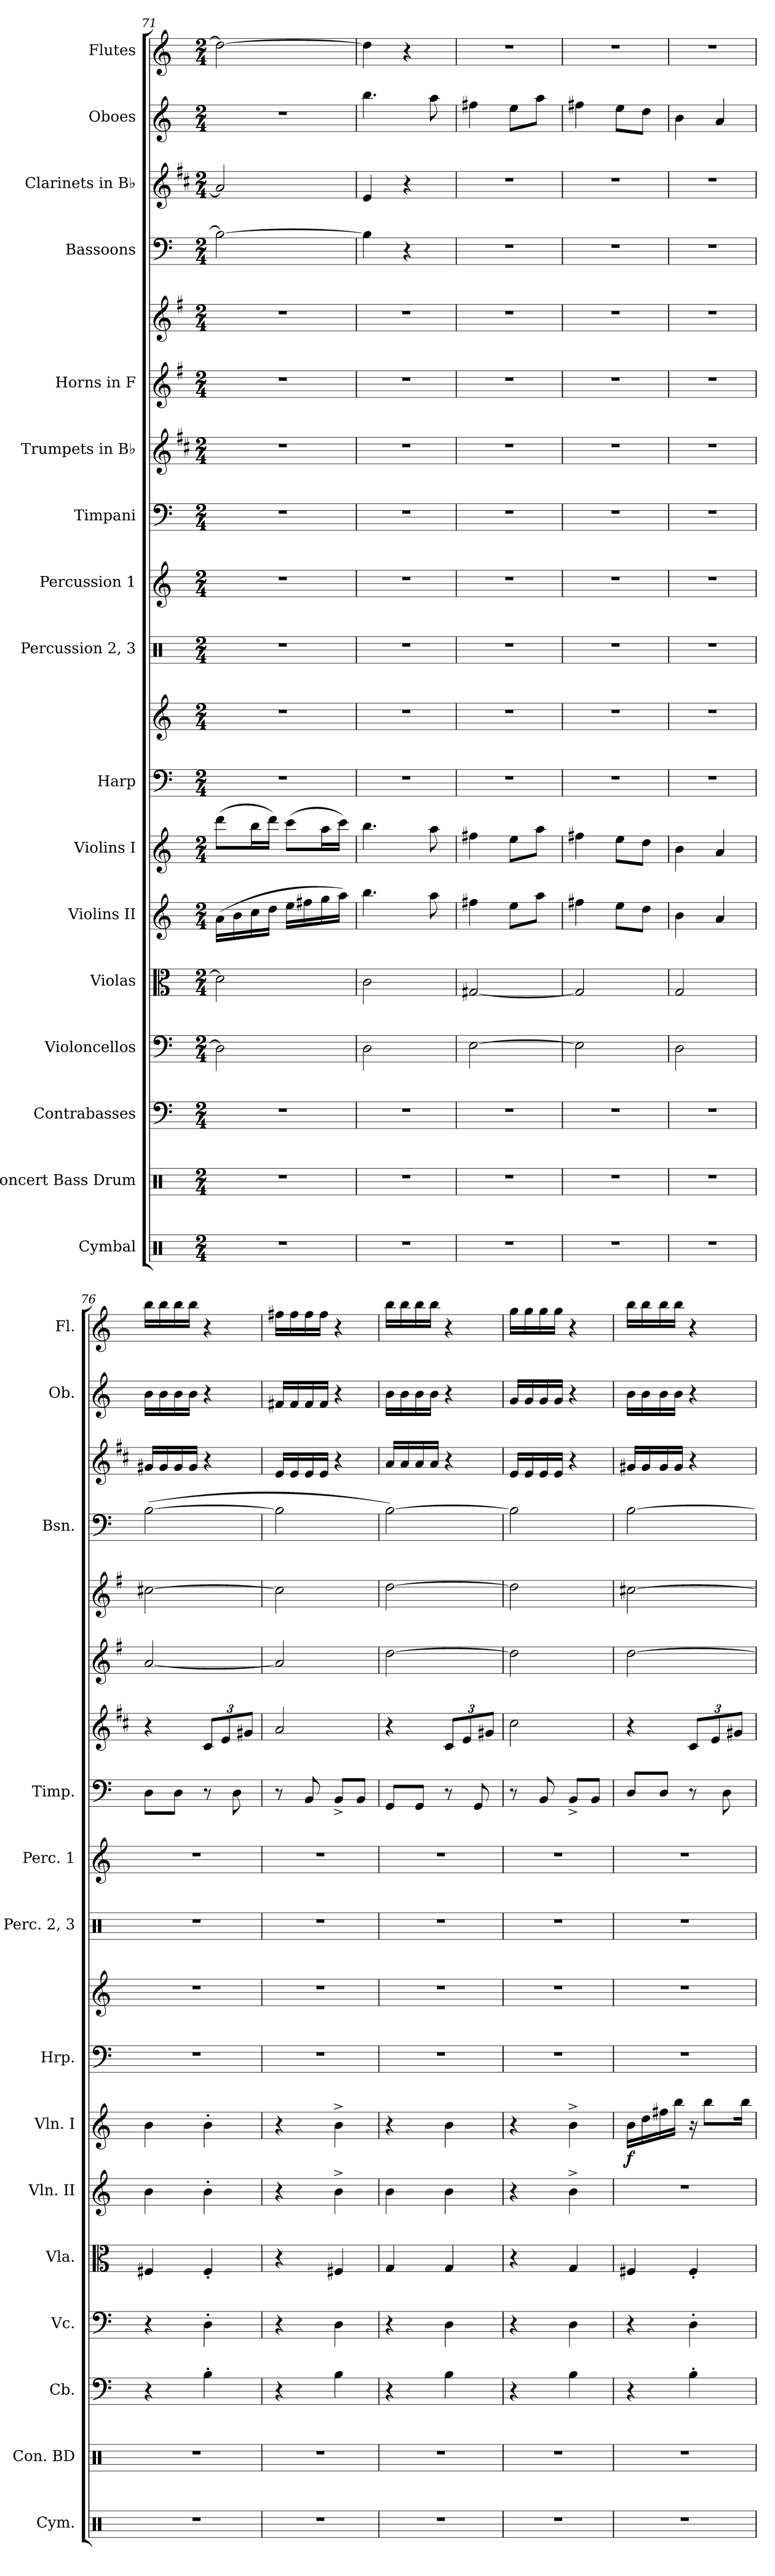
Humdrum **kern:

**kern	**kern	**kern	**kern	**kern	**kern	**kern	**dynam	**kern	**kern	**kern	**kern	**kern	**kern	**kern	**kern	**kern	**kern	**kern	**kern
*part17	*part16	*part15	*part14	*part13	*part12	*part11	*part11	*part10	*part10	*part9	*part8	*part7	*part6	*part5	*part5	*part4	*part3	*part2	*part1
*staff19	*staff18	*staff17	*staff16	*staff15	*staff14	*staff13	*staff13	*staff12	*staff11	*staff10	*staff9	*staff8	*staff7	*staff6	*staff5	*staff4	*staff3	*staff2	*staff1
*I"Cymbal	*I"Concert Bass Drum	*I"Contrabasses	*I"Violoncellos	*I"Violas	*I"Violins II	*I"Violins I	*	*I"Harp	*	*I"Percussion 2, 3	*I"Percussion 1	*I"Timpani	*I"Trumpets in B♭	*I"Horns in F	*	*I"Bassoons	*I"Clarinets in B♭	*I"Oboes	*I"Flutes
*I'Cym.	*I'Con. BD	*I'Cb.	*I'Vc.	*I'Vla.	*I'Vln. II	*I'Vln. I	*	*I'Hrp.	*	*I'Perc. 2, 3	*I'Perc. 1	*I'Timp.	*	*	*	*I'Bsn.	*	*I'Ob.	*I'Fl.
*clefX	*clefX	*clefF4	*clefF4	*clefC3	*clefG2	*clefG2	*	*clefF4	*clefG2	*clefX	*clefG2	*clefF4	*clefG2	*clefG2	*clefG2	*clefF4	*clefG2	*clefG2	*clefG2
*	*	*ITrd7c12	*	*	*	*	*	*	*	*	*	*	*ITrd1c2	*ITrd4c7	*ITrd4c7	*	*ITrd1c2	*	*
*k[]	*k[]	*k[]	*k[]	*k[]	*k[]	*k[]	*	*k[]	*k[]	*k[]	*k[]	*k[]	*k[]	*k[]	*k[]	*k[]	*k[]	*k[]	*k[]
*M2/4	*M2/4	*M2/4	*M2/4	*M2/4	*M2/4	*M2/4	*	*M2/4	*M2/4	*M2/4	*M2/4	*M2/4	*M2/4	*M2/4	*M2/4	*M2/4	*M2/4	*M2/4	*M2/4
=71	=71	=71	=71	=71	=71	=71	=71	=71	=71	=71	=71	=71	=71	=71	=71	=71	=71	=71	=71
2r	2r	2r	2D\]	2d\]	(>16a\LL	(>8ddd\L	.	2r	2r	2r	2r	2r	2r	2r	2r	2B\_	2g/]	2r	2dd\_
.	.	.	.	.	16b\	.	.	.	.	.	.	.	.	.	.	.	.	.	.
.	.	.	.	.	16cc\	16bb\L	.	.	.	.	.	.	.	.	.	.	.	.	.
.	.	.	.	.	16dd\JJ	16ddd\JJ)	.	.	.	.	.	.	.	.	.	.	.	.	.
.	.	.	.	.	16ee\LL	(>8ccc\L	.	.	.	.	.	.	.	.	.	.	.	.	.
.	.	.	.	.	16ff#X\	.	.	.	.	.	.	.	.	.	.	.	.	.	.
.	.	.	.	.	16gg\	16aa\L	.	.	.	.	.	.	.	.	.	.	.	.	.
.	.	.	.	.	16aa\JJ)	16ccc\JJ)	.	.	.	.	.	.	.	.	.	.	.	.	.
=72	=72	=72	=72	=72	=72	=72	=72	=72	=72	=72	=72	=72	=72	=72	=72	=72	=72	=72	=72
2r	2r	2r	2D\	2c\	4.bb\	4.bb\	.	2r	2r	2r	2r	2r	2r	2r	2r	4B\]	4d/	4.bb\	4dd\]
.	.	.	.	.	.	.	.	.	.	.	.	.	.	.	.	4r	4r	.	4r
.	.	.	.	.	8aa\	8aa\	.	.	.	.	.	.	.	.	.	.	.	8aa\	.
=73	=73	=73	=73	=73	=73	=73	=73	=73	=73	=73	=73	=73	=73	=73	=73	=73	=73	=73	=73
2r	2r	2r	[2E\	[2G#X/	4ff#X\	4ff#X\	.	2r	2r	2r	2r	2r	2r	2r	2r	2r	2r	4ff#X\	2r
.	.	.	.	.	8ee\L	8ee\L	.	.	.	.	.	.	.	.	.	.	.	8ee\L	.
.	.	.	.	.	8aa\J	8aa\J	.	.	.	.	.	.	.	.	.	.	.	8aa\J	.
=74	=74	=74	=74	=74	=74	=74	=74	=74	=74	=74	=74	=74	=74	=74	=74	=74	=74	=74	=74
2r	2r	2r	2E\]	2G#/]	4ff#X\	4ff#X\	.	2r	2r	2r	2r	2r	2r	2r	2r	2r	2r	4ff#X\	2r
.	.	.	.	.	8ee\L	8ee\L	.	.	.	.	.	.	.	.	.	.	.	8ee\L	.
.	.	.	.	.	8dd\J	8dd\J	.	.	.	.	.	.	.	.	.	.	.	8dd\J	.
=75	=75	=75	=75	=75	=75	=75	=75	=75	=75	=75	=75	=75	=75	=75	=75	=75	=75	=75	=75
2r	2r	2r	2D\	2G/	4b\	4b\	.	2r	2r	2r	2r	2r	2r	2r	2r	2r	2r	4b\	2r
.	.	.	.	.	4a/	4a/	.	.	.	.	.	.	.	.	.	.	.	4a/	.
=76	=76	=76	=76	=76	=76	=76	=76	=76	=76	=76	=76	=76	=76	=76	=76	=76	=76	=76	=76
2r	2r	4r	4r	4F#X/	4b\	4b\	.	2r	2r	2r	2r	8D\L	4r	[2d/	[2f#X\	(>[2B\	16f#X/LL	16b\LL	16bb\LL
.	.	.	.	.	.	.	.	.	.	.	.	.	.	.	.	.	16f#/	16b\	16bb\
.	.	.	.	.	.	.	.	.	.	.	.	8D\J	.	.	.	.	16f#/	16b\	16bb\
.	.	.	.	.	.	.	.	.	.	.	.	.	.	.	.	.	16f#/JJ	16b\JJ	16bb\JJ
*	*	*	*	*	*	*	*	*	*	*	*	*	*Xbrackettup	*	*	*	*	*	*
.	.	4BB'\	4D'\	4F#'/	4b'\	4b'\	.	.	.	.	.	8r	12B/L	.	.	.	4r	4r	4r
.	.	.	.	.	.	.	.	.	.	.	.	.	12d/	.	.	.	.	.	.
.	.	.	.	.	.	.	.	.	.	.	.	8D\	.	.	.	.	.	.	.
.	.	.	.	.	.	.	.	.	.	.	.	.	12f#X/J	.	.	.	.	.	.
=77	=77	=77	=77	=77	=77	=77	=77	=77	=77	=77	=77	=77	=77	=77	=77	=77	=77	=77	=77
2r	2r	4r	4r	4r	4r	4r	.	2r	2r	2r	2r	8r	2g/	2d/]	2f#\]	2B\]	16d/LL	16f#X/LL	16ff#X\LL
.	.	.	.	.	.	.	.	.	.	.	.	.	.	.	.	.	16d/	16f#/	16ff#\
.	.	.	.	.	.	.	.	.	.	.	.	8BB/	.	.	.	.	16d/	16f#/	16ff#\
.	.	.	.	.	.	.	.	.	.	.	.	.	.	.	.	.	16d/JJ	16f#/JJ	16ff#\JJ
.	.	4BB\	4D\	4F#X/	4b^\	4b^\	.	.	.	.	.	8BB^/L	.	.	.	.	4r	4r	4r
.	.	.	.	.	.	.	.	.	.	.	.	8BB/J	.	.	.	.	.	.	.
!!LO:PB:g=z
=78	=78	=78	=78	=78	=78	=78	=78	=78	=78	=78	=78	=78	=78	=78	=78	=78	=78	=78	=78
2r	2r	4r	4r	4G/	4b\	4r	.	2r	2r	2r	2r	8GG/L	4r	[2g\	[2g\	[2B\)	16g/LL	16b\LL	16bb\LL
.	.	.	.	.	.	.	.	.	.	.	.	.	.	.	.	.	16g/	16b\	16bb\
.	.	.	.	.	.	.	.	.	.	.	.	8GG/J	.	.	.	.	16g/	16b\	16bb\
.	.	.	.	.	.	.	.	.	.	.	.	.	.	.	.	.	16g/JJ	16b\JJ	16bb\JJ
.	.	4BB\	4D\	4G/	4b\	4b\	.	.	.	.	.	8r	12B/L	.	.	.	4r	4r	4r
.	.	.	.	.	.	.	.	.	.	.	.	.	12d/	.	.	.	.	.	.
.	.	.	.	.	.	.	.	.	.	.	.	8GG/	.	.	.	.	.	.	.
.	.	.	.	.	.	.	.	.	.	.	.	.	12f#X/J	.	.	.	.	.	.
=79	=79	=79	=79	=79	=79	=79	=79	=79	=79	=79	=79	=79	=79	=79	=79	=79	=79	=79	=79
2r	2r	4r	4r	4r	4r	4r	.	2r	2r	2r	2r	8r	2b\	2g\]	2g\]	2B\]	16d/LL	16g/LL	16gg\LL
.	.	.	.	.	.	.	.	.	.	.	.	.	.	.	.	.	16d/	16g/	16gg\
.	.	.	.	.	.	.	.	.	.	.	.	8BB/	.	.	.	.	16d/	16g/	16gg\
.	.	.	.	.	.	.	.	.	.	.	.	.	.	.	.	.	16d/JJ	16g/JJ	16gg\JJ
.	.	4BB\	4D\	4G/	4b^\	4b^\	.	.	.	.	.	8BB^/L	.	.	.	.	4r	4r	4r
.	.	.	.	.	.	.	.	.	.	.	.	8BB/J	.	.	.	.	.	.	.
=80	=80	=80	=80	=80	=80	=80	=80	=80	=80	=80	=80	=80	=80	=80	=80	=80	=80	=80	=80
!	!	!	!	!	!	!	!LO:DY:b	!	!	!	!	!	!	!	!	!	!	!	!
2r	2r	4r	4r	4F#X/	2r	16b\LL	f	2r	2r	2r	2r	8D/L	4r	[2g\	[2f#X\	[2B\	16f#X/LL	16b\LL	16bb\LL
.	.	.	.	.	.	16dd\	.	.	.	.	.	.	.	.	.	.	16f#/	16b\	16bb\
.	.	.	.	.	.	16ff#X\	.	.	.	.	.	8D/J	.	.	.	.	16f#/	16b\	16bb\
.	.	.	.	.	.	16bb\JJ	.	.	.	.	.	.	.	.	.	.	16f#/JJ	16b\JJ	16bb\JJ
.	.	4BB'\	4D'\	4F#'/	.	16r	.	.	.	.	.	8r	12B/L	.	.	.	4r	4r	4r
.	.	.	.	.	.	8bb\L	.	.	.	.	.	.	.	.	.	.	.	.	.
.	.	.	.	.	.	.	.	.	.	.	.	.	12d/	.	.	.	.	.	.
.	.	.	.	.	.	.	.	.	.	.	.	8D\	.	.	.	.	.	.	.
.	.	.	.	.	.	.	.	.	.	.	.	.	12f#X/J	.	.	.	.	.	.
.	.	.	.	.	.	16bb\Jk	.	.	.	.	.	.	.	.	.	.	.	.	.
=	=	=	=	=	=	=	=	=	=	=	=	=	=	=	=	=	=	=	=
*-	*-	*-	*-	*-	*-	*-	*-	*-	*-	*-	*-	*-	*-	*-	*-	*-	*-	*-	*-
